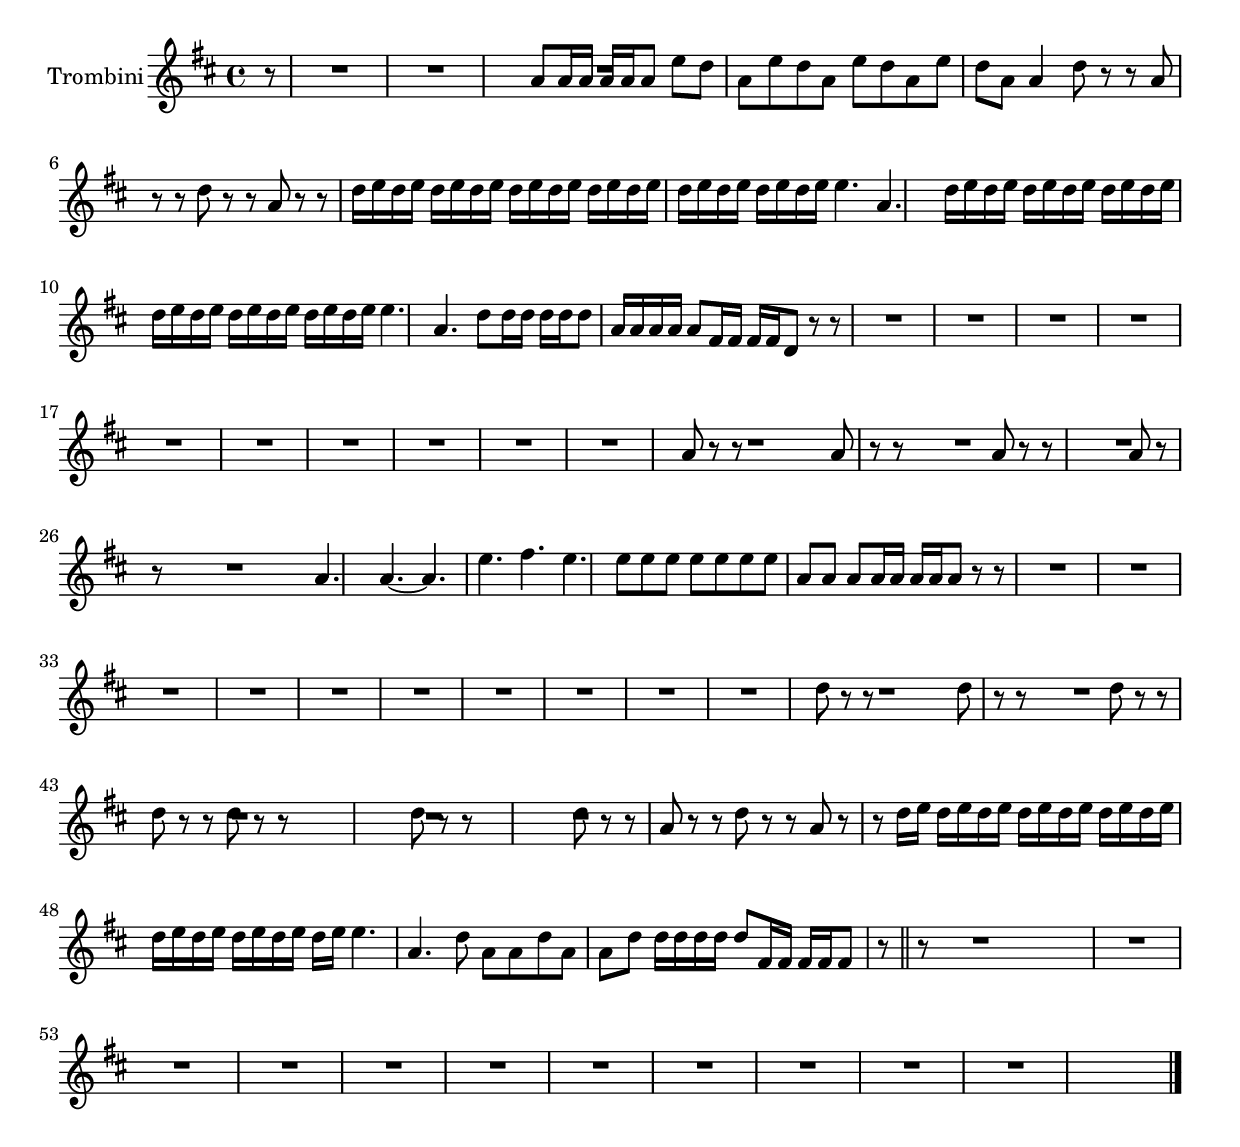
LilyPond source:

\new Staff  {
	\set Staff.instrumentName="Trombini"
	\set Staff.midiInstrument="trumpet"
	\transposition es
	\key d \major
	\clef treble
	\relative c'' {
		\partial 8 r8 |
		R4.*6 |
		a8 a16 a a a |
		a8 e' d |
		a e' d |
		a e' d |
		a e' d |
		a a4 |
		d8 r r |
		a r r |
		d r r |
		a r r |
		d16 e d e d e |
		d e d e d e |
		d e d e d e |
		d e d e d e |
		e4. |
		a, |
		d16 e d e d e |
		d e d e d e |
		d e d e d e |
		d e d e d e |
		e4. |
		a, |
		d8 d16 d d d |
		d8 a16 a a a |
		a8 fis16 fis fis fis |
		d8 r r |
		R4.*27 |
		a'8 r r |
		R4. |
		a8 r r |
		R4. |
		a8 r r |
		R4.*2 |
		a8 r r |
		R4.*2 |
		a4. |
		a~ |
		a |
		e' |
		fis |
		e |
		e8 e e |
		e e e |
		e a, a |
		a a16 a a a |
		a8 r r |
		R4.*27 |
		d8 r r |
		R4. |
		d8 r r |
		R4. |
		d8 r r |
		d r r |
		d r r |
		R4.*2 |
		d8 r r |
		R4.*2 |
		d8 r r |
		a r r |
		d r r |
		a r r |
		d16 e d e d e |
		d e d e d e |
		d e d e d e |
		d e d e d e |
		e4. |
		a, |
		d8 a a |
		d a a |
		d d16 d d d |
		d8 fis,16 fis fis fis |
		fis8 r \bar "||" r |
		R4.*31 |
	\bar "|."
	}

}
